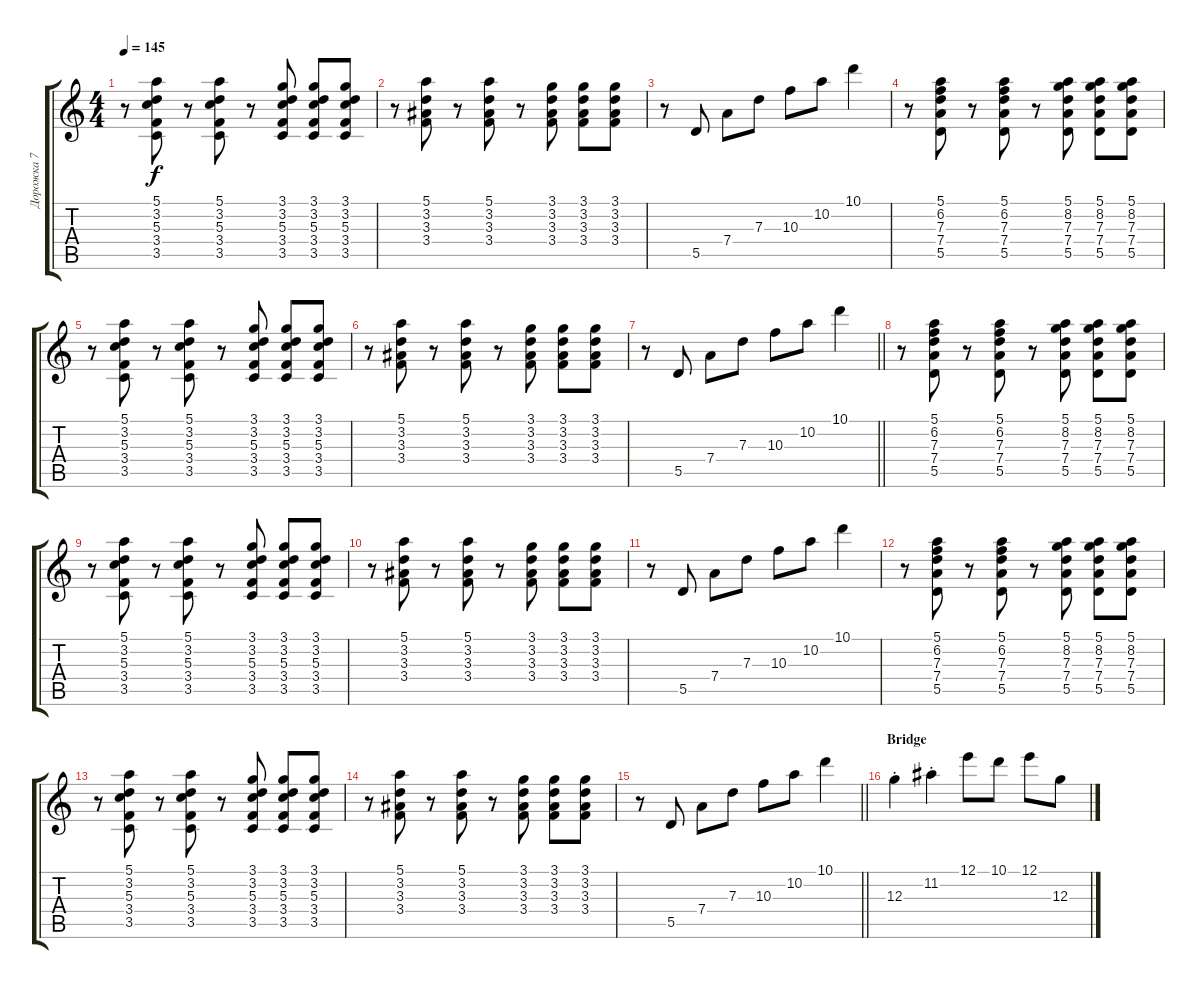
\track ("Дорожка 7" "Дорожка 7") {instrument distortionguitar}
\staff {score tabs}
\tuning (E4 B3 G3 D3 A2 E2) {hide}
\ts (4 4)
\tempo 145
\clef g2
\ks c
r.8{dy f} (5.1 3.2 5.3 3.4 3.5).8 r.8 (5.1 3.2 5.3 3.4 3.5).8 r.8 (3.1 3.2 5.3 3.4 3.5).8 (3.1 3.2 5.3 3.4 3.5).8 (3.1 3.2 5.3 3.4 3.5).8 |
r.8 (5.1 3.2 3.3 3.4).8 r.8 (5.1 3.2 3.3 3.4).8 r.8 (3.1 3.2 3.3 3.4).8 (3.1 3.2 3.3 3.4).8 (3.1 3.2 3.3 3.4).8 |
r.8 5.5.8 7.4.8 7.3.8 10.3.8 10.2.8 10.1.4 |
r.8 (5.1 6.2 7.3 7.4 5.5).8 r.8 (5.1 6.2 7.3 7.4 5.5).8 r.8 (5.1 8.2 7.3 7.4 5.5).8 (5.1 8.2 7.3 7.4 5.5).8 (5.1 8.2 7.3 7.4 5.5).8 |
r.8 (5.1 3.2 5.3 3.4 3.5).8 r.8 (5.1 3.2 5.3 3.4 3.5).8 r.8 (3.1 3.2 5.3 3.4 3.5).8 (3.1 3.2 5.3 3.4 3.5).8 (3.1 3.2 5.3 3.4 3.5).8 |
r.8 (5.1 3.2 3.3 3.4).8 r.8 (5.1 3.2 3.3 3.4).8 r.8 (3.1 3.2 3.3 3.4).8 (3.1 3.2 3.3 3.4).8 (3.1 3.2 3.3 3.4).8 |
\barLineRight lightlight
r.8 5.5.8 7.4.8 7.3.8 10.3.8 10.2.8 10.1.4 |
r.8 (5.1 6.2 7.3 7.4 5.5).8 r.8 (5.1 6.2 7.3 7.4 5.5).8 r.8 (5.1 8.2 7.3 7.4 5.5).8 (5.1 8.2 7.3 7.4 5.5).8 (5.1 8.2 7.3 7.4 5.5).8 |
r.8 (5.1 3.2 5.3 3.4 3.5).8 r.8 (5.1 3.2 5.3 3.4 3.5).8 r.8 (3.1 3.2 5.3 3.4 3.5).8 (3.1 3.2 5.3 3.4 3.5).8 (3.1 3.2 5.3 3.4 3.5).8 |
r.8 (5.1 3.2 3.3 3.4).8 r.8 (5.1 3.2 3.3 3.4).8 r.8 (3.1 3.2 3.3 3.4).8 (3.1 3.2 3.3 3.4).8 (3.1 3.2 3.3 3.4).8 |
r.8 5.5.8 7.4.8 7.3.8 10.3.8 10.2.8 10.1.4 |
r.8 (5.1 6.2 7.3 7.4 5.5).8 r.8 (5.1 6.2 7.3 7.4 5.5).8 r.8 (5.1 8.2 7.3 7.4 5.5).8 (5.1 8.2 7.3 7.4 5.5).8 (5.1 8.2 7.3 7.4 5.5).8 |
r.8 (5.1 3.2 5.3 3.4 3.5).8 r.8 (5.1 3.2 5.3 3.4 3.5).8 r.8 (3.1 3.2 5.3 3.4 3.5).8 (3.1 3.2 5.3 3.4 3.5).8 (3.1 3.2 5.3 3.4 3.5).8 |
r.8 (5.1 3.2 3.3 3.4).8 r.8 (5.1 3.2 3.3 3.4).8 r.8 (3.1 3.2 3.3 3.4).8 (3.1 3.2 3.3 3.4).8 (3.1 3.2 3.3 3.4).8 |
\barLineRight lightlight
r.8 5.5.8 7.4.8 7.3.8 10.3.8 10.2.8 10.1.4 |
\section ("" "Bridge")
12.3{st}.4{volume 11} 11.2{st}.4 12.1.8 10.1.8 12.1.8 12.3.8
